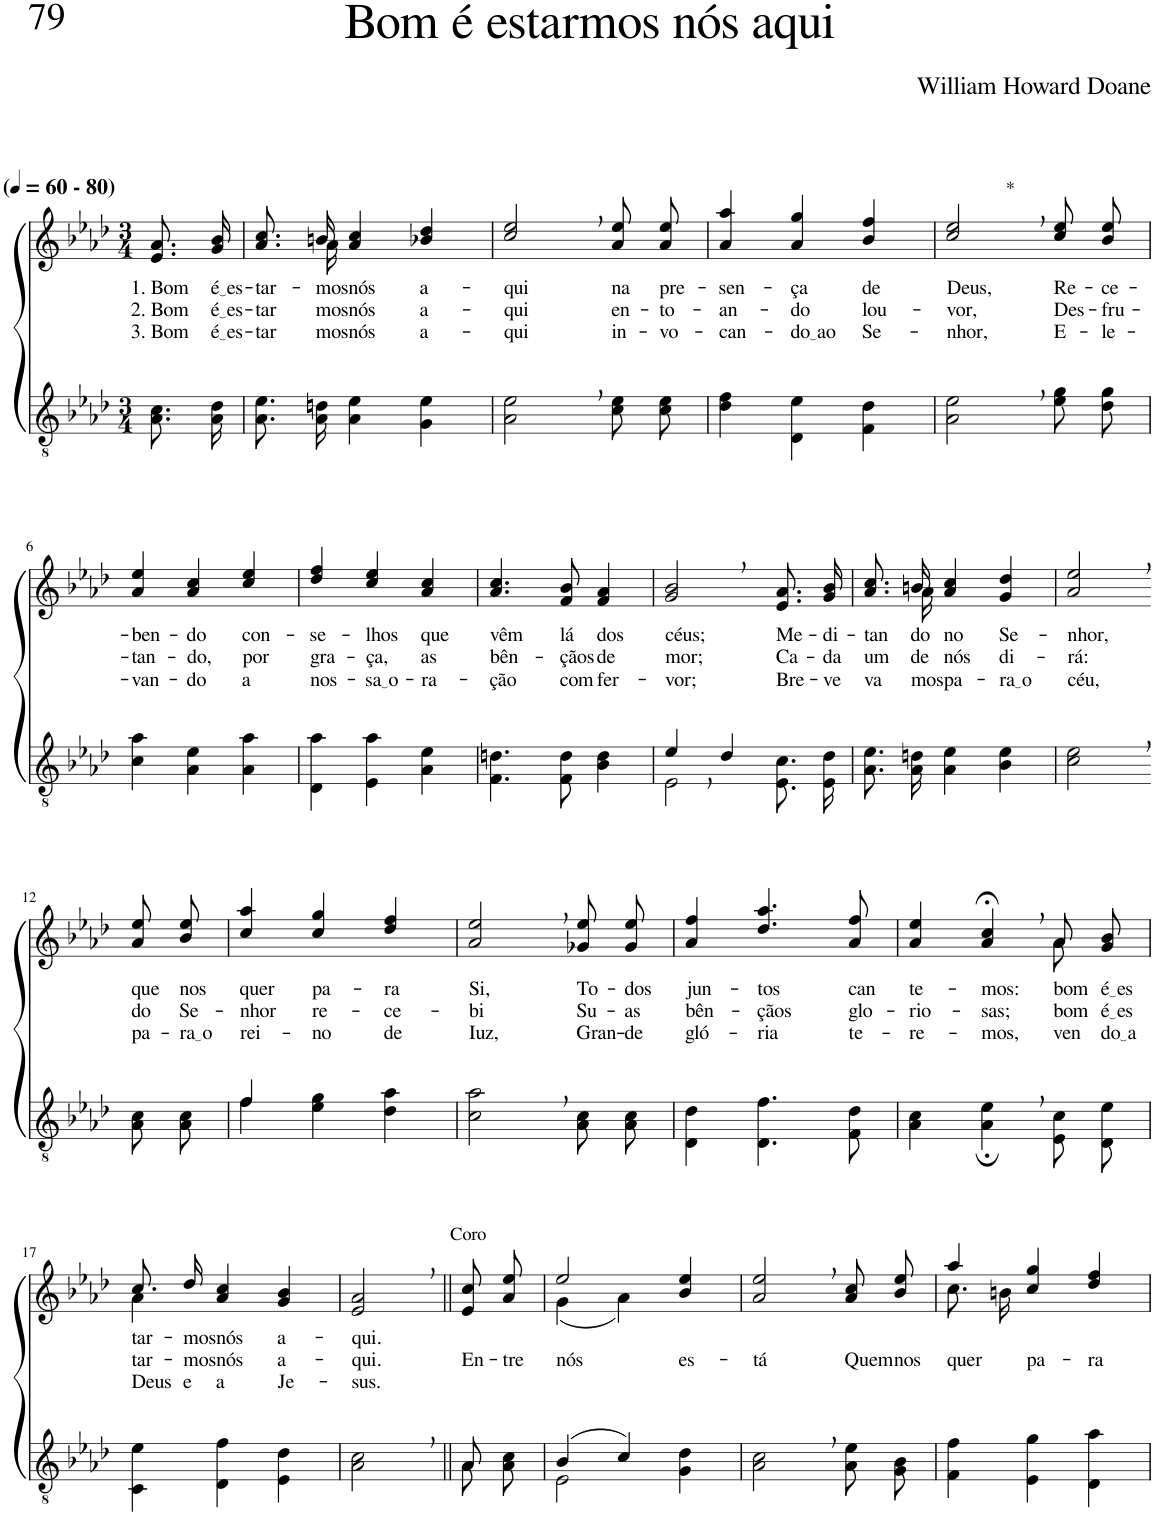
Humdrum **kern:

**kern	**kern	**text	**text	**text
*part2	*part1	*part1	*part1	*part1
*staff2	*staff1	*staff1	*staff1	*staff1
*I"Parte III e IV	*I"Parte I e II	*	*	*
*clefGv2	*clefG2	*	*	*
*Trd3c5	*Trd3c5	*	*	*
*k[b-e-a-d-]	*k[b-e-a-d-]	*	*	*
*M3/4	*M3/4	*	*	*
*MM60	*MM60	*	*	*
=1	=1	=1	=1	=1
!	!LO:TX:a:B:t=(	!	!	!
!	!LO:TX:a:B:t=- 80)	!	!	!
!	!	!LO:LY:b	!LO:LY:b	!LO:LY:b
8.A-\ 8.c\L	8.e-/ 8.a-/L	1. Bom	2. Bom	3. Bom
!	!	!LO:LY:b	!LO:LY:b	!LO:LY:b
16A-\ 16d-\Jk	16g/ 16b-/Jk	é es	é es	é es
=2	=2	=2	=2	=2
!	!	!LO:LY:b	!LO:LY:b	!LO:LY:b
*	*^	*	*	*
8.A-\ 8.e-\L	8.a-/ 8.cc/L	8.ryy	-tar-	-tar-	-tar-
!	!	!	!LO:LY:b	!	!
!	!	!	!	!LO:LY:b	!LO:LY:b
16A-\ 16dn\Jk	16bn/Jk	16a-\	.	-mos	-mos
!	!	!	!LO:LY:b	!LO:LY:b	!LO:LY:b
4A-\ 4e-\	4a-/ 4cc/	2ryy	nós	nós	nós
!	!	!	!LO:LY:b	!LO:LY:b	!LO:LY:b
4G\ 4e-\	4b-X/ 4dd-/	.	a-	a-	a-
*	*v	*v	*	*	*
=3	=3	=3	=3	=3
!	!	!LO:LY:b	!LO:LY:b	!LO:LY:b
2A-\, 2e-\,	2cc/, 2ee-/,	-qui	-qui	-qui
!	!	!LO:LY:b	!LO:LY:b	!LO:LY:b
8c\ 8e-\L	8a-\ 8ee-\L	na	en-	in-
!	!	!LO:LY:b	!LO:LY:b	!LO:LY:b
8c\ 8e-\J	8a-\ 8ee-\J	pre-	-to-	-vo-
=4	=4	=4	=4	=4
!	!	!LO:LY:b	!LO:LY:b	!LO:LY:b
4d-\ 4f\	4a-/ 4aa-/	-sen-	-an-	-can-
!	!	!LO:LY:b	!LO:LY:b	!LO:LY:b
4D-\ 4e-\	4a-/ 4gg/	-ça	-do	do ao
!	!	!LO:LY:b	!LO:LY:b	!LO:LY:b
4F\ 4d-\	4b-/ 4ff/	de	lou-	Se-
=5	=5	=5	=5	=5
!	!LO:TX:a:t=*	!	!	!
!	!	!LO:LY:b	!LO:LY:b	!LO:LY:b
2A-\, 2e-\,	2cc/, 2ee-/,	Deus,	-vor,	-nhor,
!	!	!LO:LY:b	!LO:LY:b	!LO:LY:b
8e-\ 8g\L	8cc\ 8ee-\L	Re-	Des-	E-
!	!	!LO:LY:b	!LO:LY:b	!LO:LY:b
8d-\ 8g\J	8b-\ 8ee-\J	-ce-	-fru-	-le-
!!LO:LB:g=z
=6	=6	=6	=6	=6
!	!	!LO:LY:b	!LO:LY:b	!LO:LY:b
4c\ 4a-\	4a-/ 4ee-/	-ben-	-tan-	-van-
!	!	!LO:LY:b	!LO:LY:b	!LO:LY:b
4A-\ 4e-\	4a-/ 4cc/	-do	-do,	-do
!	!	!LO:LY:b	!LO:LY:b	!LO:LY:b
4A-\ 4a-\	4cc/ 4ee-/	con-	por	a
=7	=7	=7	=7	=7
!	!	!LO:LY:b	!LO:LY:b	!LO:LY:b
4D-\ 4a-\	4dd-/ 4ff/	-se-	gra-	nos-
!	!	!LO:LY:b	!LO:LY:b	!LO:LY:b
4E-\ 4a-\	4cc/ 4ee-/	-lhos	-ça,	sa o
!	!	!LO:LY:b	!LO:LY:b	!LO:LY:b
4A-\ 4e-\	4a-/ 4cc/	que	as	-ra-
=8	=8	=8	=8	=8
!	!	!LO:LY:b	!LO:LY:b	!LO:LY:b
4.F\ 4.dn\	4.a-/ 4.cc/	vêm	bên-	-ção
!	!	!LO:LY:b	!LO:LY:b	!LO:LY:b
8F\ 8d\	8f/ 8b-/	lá	-çãos	com
!	!	!LO:LY:b	!LO:LY:b	!LO:LY:b
4B-\ 4d\	4f/ 4a-/	dos	de	fer-
=9	=9	=9	=9	=9
*^	*	*	*	*
!	!	!	!LO:LY:b	!LO:LY:b	!LO:LY:b
4e-,/	2E-\	2g/, 2b-/,	céus;	mor;	-vor;
4d-/	.	.	.	.	.
!	!	!	!LO:LY:b	!LO:LY:b	!LO:LY:b
4ryy	8.E-/ 8.c/L	8.e-/ 8.a-/L	Me-	Ca-	Bre-
!	!	!	!LO:LY:b	!LO:LY:b	!LO:LY:b
.	16E-/ 16d-/Jk	16g/ 16b-/Jk	-di-	-da	-ve
=10	=10	=10	=10	=10	=10
!	!	!	!LO:LY:b	!LO:LY:b	!LO:LY:b
*v	*v	*^	*	*	*
8.A-\ 8.e-\L	8.a-/ 8.cc/L	8.ryy	-tan-	um	va-
!	!	!	!LO:LY:b	!LO:LY:b	!LO:LY:b
16A-\ 16dn\Jk	16bn/Jk	16a-\	-do	de	-mos
!	!	!	!LO:LY:b	!LO:LY:b	!LO:LY:b
4A-\ 4e-\	4a-/ 4cc/	2ryy	no	nós	pa-
!	!	!	!LO:LY:b	!LO:LY:b	!LO:LY:b
4B-\ 4e-\	4g/ 4dd-/	.	Se-	di-	ra o
*	*v	*v	*	*	*
=11	=11	=11	=11	=11
!	!	!LO:LY:b	!LO:LY:b	!LO:LY:b
2c\, 2e-\,	2a-/, 2ee-/,	-nhor,	-rá:	céu,
!!LO:LB:g=z
=12-	=12-	=12-	=12-	=12-
!	!	!LO:LY:b	!LO:LY:b	!LO:LY:b
8A-\ 8c\L	8a-\ 8ee-\L	que	do	pa-
!	!	!LO:LY:b	!LO:LY:b	!LO:LY:b
8A-\ 8c\J	8b-\ 8ee-\J	nos	Se-	ra o
=13	=13	=13	=13	=13
*^	*	*	*	*
!	!	!	!LO:LY:b	!LO:LY:b	!LO:LY:b
4f/	4f\	4cc/ 4aa-/	quer	-nhor	rei-
!	!	!	!LO:LY:b	!LO:LY:b	!LO:LY:b
2ryy	4e-\ 4g\	4cc/ 4gg/	pa-	re-	-no
!	!	!	!LO:LY:b	!LO:LY:b	!LO:LY:b
.	4d-\ 4a-\	4dd-/ 4ff/	-ra	-ce-	de
=14	=14	=14	=14	=14	=14
!	!	!	!LO:LY:b	!LO:LY:b	!LO:LY:b
*v	*v	*	*	*	*
2c\, 2a-\,	2a-/, 2ee-/,	Si,	-bi	Iuz,
!	!	!LO:LY:b	!LO:LY:b	!LO:LY:b
8A-\ 8c\L	8g-X\ 8ee-\L	To-	Su-	Gran-
!	!	!LO:LY:b	!LO:LY:b	!LO:LY:b
8A-\ 8c\J	8g-\ 8ee-\J	-dos	-as	-de
=15	=15	=15	=15	=15
!	!	!LO:LY:b	!LO:LY:b	!LO:LY:b
4D-\ 4d-\	4a-/ 4ff/	jun-	bên-	gló-
!	!	!LO:LY:b	!LO:LY:b	!LO:LY:b
4.D-\ 4.f\	4.dd-/ 4.aa-/	-tos	-çãos	-ria
!	!	!LO:LY:b	!LO:LY:b	!LO:LY:b
8F\ 8d-\	8a-/ 8ff/	can	glo-	te-
=16	=16	=16	=16	=16
!	!	!LO:LY:b	!LO:LY:b	!LO:LY:b
*	*^	*	*	*
4A-\ 4c\	4a-/ 4ee-/	2ryy	te-	-rio-	-re-
!	!	!	!LO:LY:b	!LO:LY:b	!LO:LY:b
4A-\;, 4e-\;,	4a-/;<, 4cc/;<,	.	-mos:	-sas;	-mos,
!	!	!	!LO:LY:b	!LO:LY:b	!LO:LY:b
8E-/ 8c/L	8a-/L	8a-\	bom	bom	ven-
!	!	!	!LO:LY:b	!LO:LY:b	!LO:LY:b
8D-/ 8e-/J	8g/ 8b-/J	8ryy	é es	é es	do a
!!LO:LB:g=z	!!
=17	=17	=17	=17	=17	=17
!	!	!	!LO:LY:b	!LO:LY:b	!LO:LY:b
4C\ 4e-\	8.cc/L	4a-\	-tar-	-tar-	Deus
!	!	!	!LO:LY:b	!LO:LY:b	!LO:LY:b
.	16dd-/Jk	.	-mos	-mos	e
!	!	!	!LO:LY:b	!LO:LY:b	!LO:LY:b
4D-\ 4f\	4a-/ 4cc/	2ryy	nós	nós	a
!	!	!	!LO:LY:b	!LO:LY:b	!LO:LY:b
4E-\ 4d-\	4g/ 4b-/	.	a-	a-	Je-
*	*v	*v	*	*	*
=18	=18	=18	=18	=18
!	!LO:TX:a:t=Coro	!	!	!
!	!	!LO:LY:b	!LO:LY:b	!LO:LY:b
2A-\, 2c\,	2e-/, 2a-/,	-qui.	-qui.	-sus.
=19||	=19||	=19||	=19||	=19||
*^	*	*	*	*
!	!	!	!	!LO:LY:b	!
8A-\L	8A-/	8e-/ 8cc/L	.	En-	.
!	!	!	!	!LO:LY:b	!
8A-\ 8c\J	8ryy	8a-/ 8ee-/J	.	-tre	.
=20	=20	=20	=20	=20	=20
*	*	*^	*	*	*
!	!	!	!	!	!LO:LY:b	!
(4B-/	2E-\	2ee-/	(4g\	.	nós	.
4c/)	.	.	4a-\)	.	.	.
!	!	!	!	!	!LO:LY:b	!
4ryy	4G\ 4d-\	4b-/ 4ee-/	4ryy	.	es-	.
=21	=21	=21	=21	=21	=21	=21
!	!	!	!	!	!LO:LY:b	!
*v	*v	*	*	*	*	*
*	*v	*v	*	*	*
2A-\, 2c\,	2a-/, 2ee-/,	.	-tá	.
!	!	!	!LO:LY:b	!
8A-/ 8e-/L	8a-\ 8cc\L	.	Quem	.
!	!	!	!LO:LY:b	!
8G/ 8B-/J	8b-\ 8ee-\J	.	nos	.
=22	=22	=22	=22	=22
*	*^	*	*	*
!	!	!	!	!LO:LY:b	!
4F\ 4f\	4aa-/	8.cc\L	.	quer	.
.	.	16bn\Jk	.	.	.
!	!	!	!	!LO:LY:b	!
4E-\ 4g\	4ryy	4cc/ 4gg/	.	pa-	.
!	!	!	!	!LO:LY:b	!
4D-\ 4a-\	4ryy	4dd-/ 4ff/	.	-ra	.
*	*v	*v	*	*	*
=	=	=	=	=
*-	*-	*-	*-	*-
